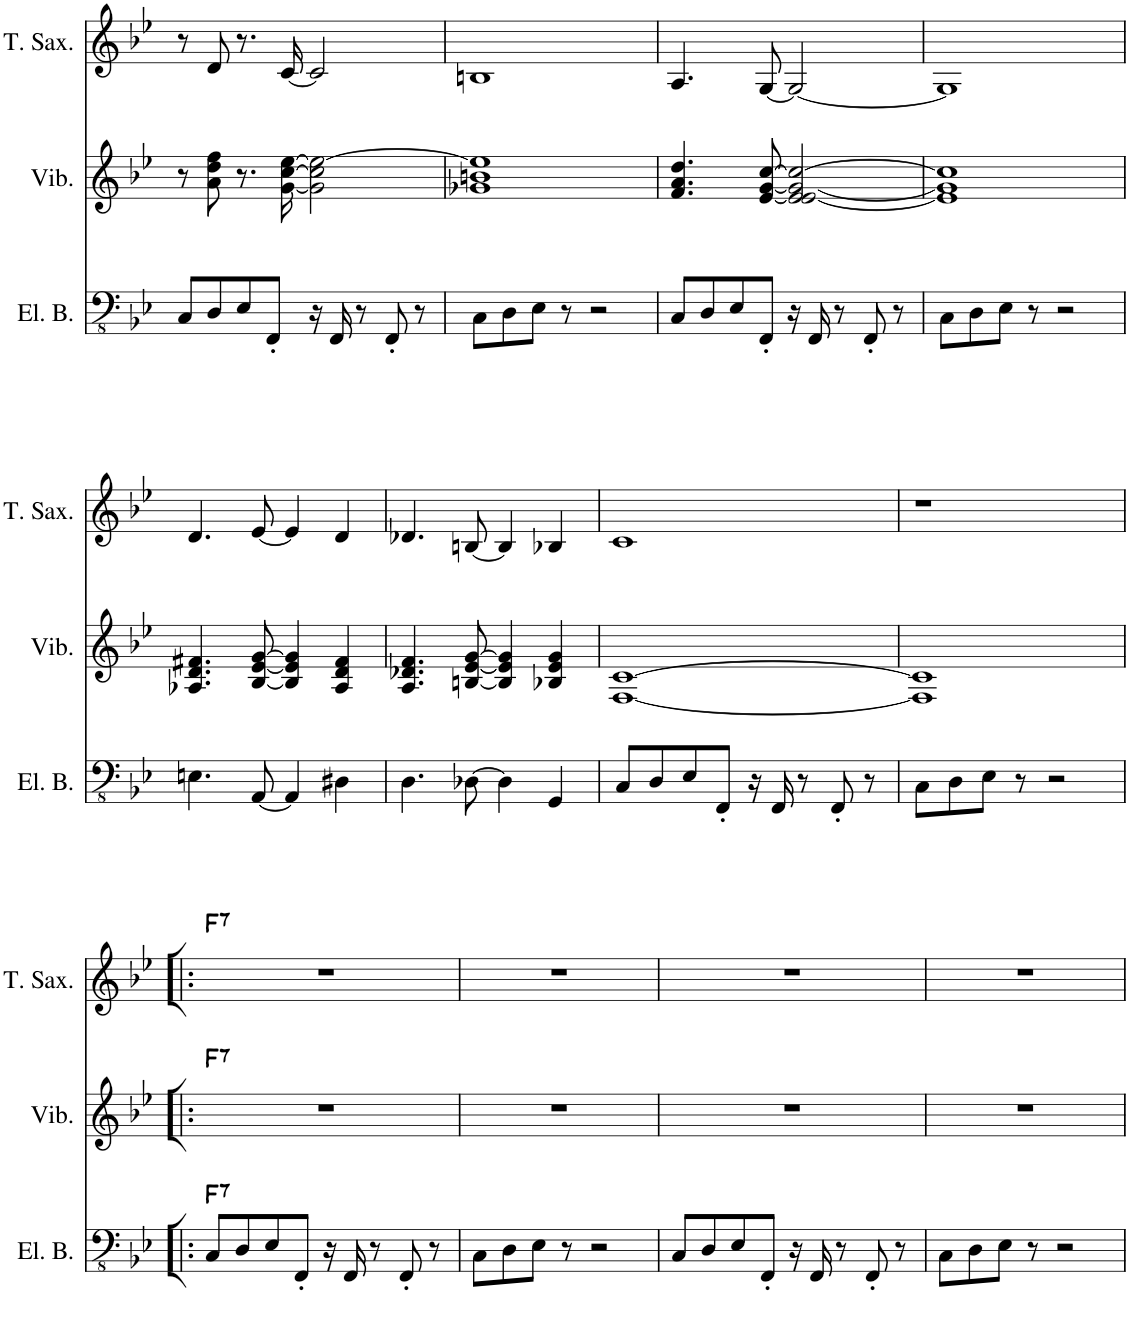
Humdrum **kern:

**kern	**harte	**kern	**harte	**kern	**harte
*part3	*part3	*part2	*part2	*part1	*part1
*staff3	*	*staff2	*	*staff1	*
*I"Electric Bass	*	*I"Vibraphone	*	*I"Tenor Saxophone	*
*I'El. B.	*	*I'Vib.	*	*I'T. Sax.	*
!!LO:PB:g=z
*clefFv4	*	*clefG2	*	*clefG2	*
*	*	*	*	*ITrd8c14	*
*k[b-e-]	*	*k[b-e-]	*	*k[b-e-]	*
*M4/4	*	*M4/4	*	*M4/4	*
=37	=37	=37	=37	=37	=37
8CC/L	.	8r	.	8r	.
8DD/	.	8a\ 8dd\ 8ff\	.	8d/	.
8EE-/	.	8.r	.	8.r	.
8FFF'/J	.	.	.	.	.
.	.	[16g\ [16cc\ [16ee-\	.	[16c/	.
16r	.	2g\] 2cc\] 2ee-\_	.	2c/]	.
16FFF/	.	.	.	.	.
8r	.	.	.	.	.
8FFF'/	.	.	.	.	.
8r	.	.	.	.	.
=38	=38	=38	=38	=38	=38
8CC\L	.	1g-X 1bn 1ee-]	.	1Bn	.
8DD\	.	.	.	.	.
8EE-\J	.	.	.	.	.
8r	.	.	.	.	.
2r	.	.	.	.	.
=39	=39	=39	=39	=39	=39
8CC/L	.	4.f/ 4.a/ 4.dd/	.	4.A/	.
8DD/	.	.	.	.	.
8EE-/	.	.	.	.	.
8FFF'/J	.	[8e-/ [8g/ [8cc/	.	[8G/	.
16r	.	2e-/_ 2e-/ 2g/_ 2cc/_	.	2G/_	.
16FFF/	.	.	.	.	.
8r	.	.	.	.	.
8FFF'/	.	.	.	.	.
8r	.	.	.	.	.
=40	=40	=40	=40	=40	=40
8CC\L	.	1e-] 1g] 1cc]	.	1G]	.
8DD\	.	.	.	.	.
8EE-\J	.	.	.	.	.
8r	.	.	.	.	.
2r	.	.	.	.	.
!!LO:LB:g=z
=41	=41	=41	=41	=41	=41
4.EEn\	.	4.A-X/ 4.d/ 4.f#X/	.	4.d/	.
[8AAA/	.	[8B-/ [8e-/ [8g/	.	[8e-/	.
4AAA/]	.	4B-/] 4e-/] 4g/]	.	4e-/]	.
4DD#X\	.	4A-/ 4d/ 4f#/	.	4d/	.
=42	=42	=42	=42	=42	=42
4.DD\	.	4.A/ 4.d-X/ 4.f/	.	4.d-X/	.
[8DD-X\	.	[8Bn/ [8e-/ [8g/	.	[8Bn/	.
4DD-\]	.	4B/] 4e-/] 4g/]	.	4B/]	.
4GGG/	.	4B-X/ 4e-/ 4g/	.	4B-X/	.
=43	=43	=43	=43	=43	=43
8CC/L	.	[1F [1c	.	1c	.
8DD/	.	.	.	.	.
8EE-/	.	.	.	.	.
8FFF'/J	.	.	.	.	.
16r	.	.	.	.	.
16FFF/	.	.	.	.	.
8r	.	.	.	.	.
8FFF'/	.	.	.	.	.
8r	.	.	.	.	.
=44	=44	=44	=44	=44	=44
8CC\L	.	1F] 1c]	.	1r	.
8DD\	.	.	.	.	.
8EE-\J	.	.	.	.	.
8r	.	.	.	.	.
2r	.	.	.	.	.
!!LO:LB:g=z
=45!|:	=45!|:	=45!|:	=45!|:	=45!|:	=45!|:
!	!LO:H:kt=7	!	!LO:H:kt=7	!	!LO:H:kt=7
8CC/L	F:7	1r	F:7	1r	F:7
8DD/	.	.	.	.	.
8EE-/	.	.	.	.	.
8FFF'/J	.	.	.	.	.
16r	.	.	.	.	.
16FFF/	.	.	.	.	.
8r	.	.	.	.	.
8FFF'/	.	.	.	.	.
8r	.	.	.	.	.
=46	=46	=46	=46	=46	=46
8CC\L	.	1r	.	1r	.
8DD\	.	.	.	.	.
8EE-\J	.	.	.	.	.
8r	.	.	.	.	.
2r	.	.	.	.	.
=47	=47	=47	=47	=47	=47
8CC/L	.	1r	.	1r	.
8DD/	.	.	.	.	.
8EE-/	.	.	.	.	.
8FFF'/J	.	.	.	.	.
16r	.	.	.	.	.
16FFF/	.	.	.	.	.
8r	.	.	.	.	.
8FFF'/	.	.	.	.	.
8r	.	.	.	.	.
=48	=48	=48	=48	=48	=48
8CC\L	.	1r	.	1r	.
8DD\	.	.	.	.	.
8EE-\J	.	.	.	.	.
8r	.	.	.	.	.
2r	.	.	.	.	.
=	=	=	=	=	=
*-	*-	*-	*-	*-	*-
